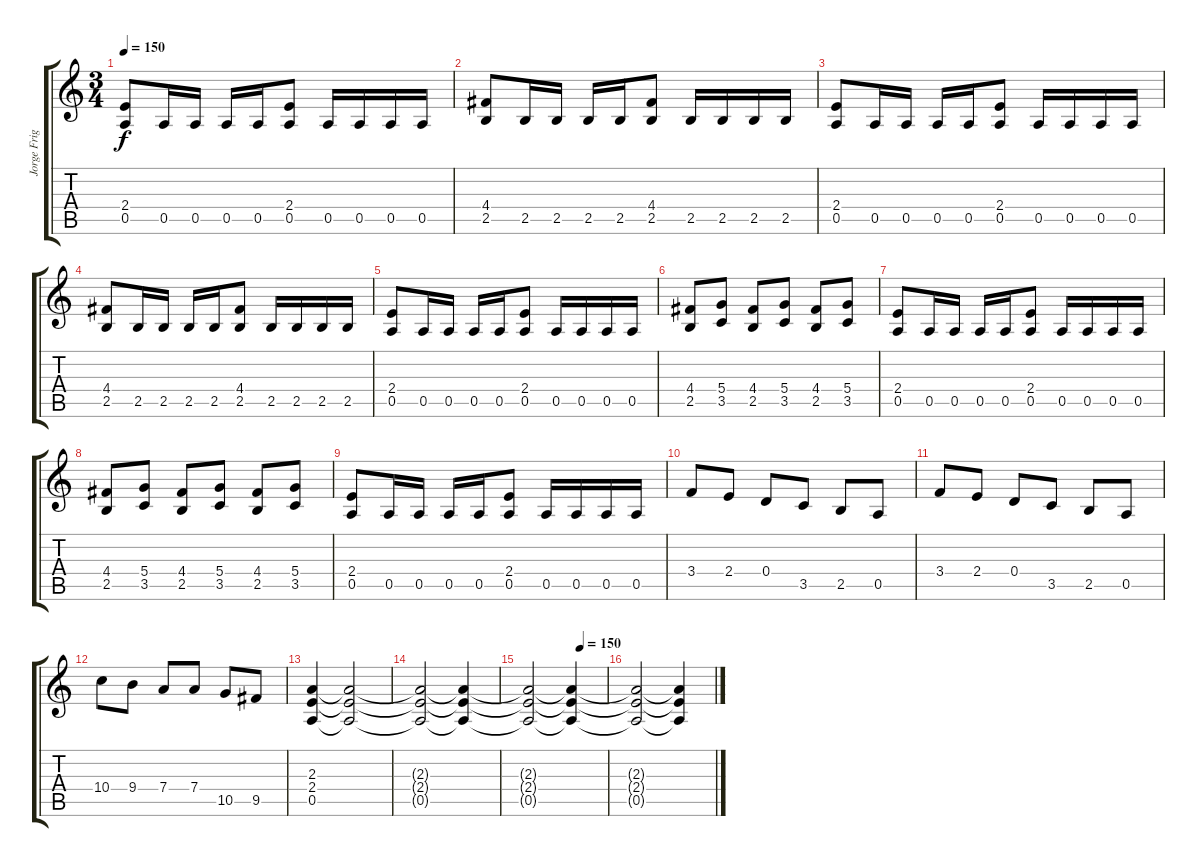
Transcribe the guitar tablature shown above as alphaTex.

\track ("Jorge Frigerio Base R" "Jorge Frig") {instrument overdrivenguitar}
\staff {score tabs}
\tuning (E4 B3 G3 D3 A2 E2) {hide}
\ts (3 4)
\tempo 150
\clef g2
\ks c
(2.4 0.5).8{dy f} 0.5.16 0.5.16 0.5.16 0.5.16 (2.4 0.5).8 0.5.16 0.5.16 0.5.16 0.5.16 |
(4.4 2.5).8 2.5.16 2.5.16 2.5.16 2.5.16 (4.4 2.5).8 2.5.16 2.5.16 2.5.16 2.5.16 |
(2.4 0.5).8 0.5.16 0.5.16 0.5.16 0.5.16 (2.4 0.5).8 0.5.16 0.5.16 0.5.16 0.5.16 |
(4.4 2.5).8 2.5.16 2.5.16 2.5.16 2.5.16 (4.4 2.5).8 2.5.16 2.5.16 2.5.16 2.5.16 |
(2.4 0.5).8 0.5.16 0.5.16 0.5.16 0.5.16 (2.4 0.5).8 0.5.16 0.5.16 0.5.16 0.5.16 |
(4.4 2.5).8 (5.4 3.5).8 (4.4 2.5).8 (5.4 3.5).8 (4.4 2.5).8 (5.4 3.5).8 |
(2.4 0.5).8 0.5.16 0.5.16 0.5.16 0.5.16 (2.4 0.5).8 0.5.16 0.5.16 0.5.16 0.5.16 |
(4.4 2.5).8 (5.4 3.5).8 (4.4 2.5).8 (5.4 3.5).8 (4.4 2.5).8 (5.4 3.5).8 |
(2.4 0.5).8 0.5.16 0.5.16 0.5.16 0.5.16 (2.4 0.5).8 0.5.16 0.5.16 0.5.16 0.5.16 |
3.4.8 2.4.8 0.4.8 3.5.8 2.5.8 0.5.8 |
3.4.8 2.4.8 0.4.8 3.5.8 2.5.8 0.5.8 |
10.4.8 9.4.8 7.4.8 7.4.8 10.5.8 9.5.8 |
(2.3 2.4 0.5).4 (2.3{t} 2.4{t} 0.5{t}).2 |
(2.3{t} 2.4{t} 0.5{t}).2 (2.3{t} 2.4{t} 0.5{t}).4 |
\tempo (150 0.6666666666666666)
(2.3{t} 2.4{t} 0.5{t}).2 (2.3{t} 2.4{t} 0.5{t}).4 |
(2.3{t} 2.4{t} 0.5{t}).2 (2.3{t} 2.4{t} 0.5{t}).4
